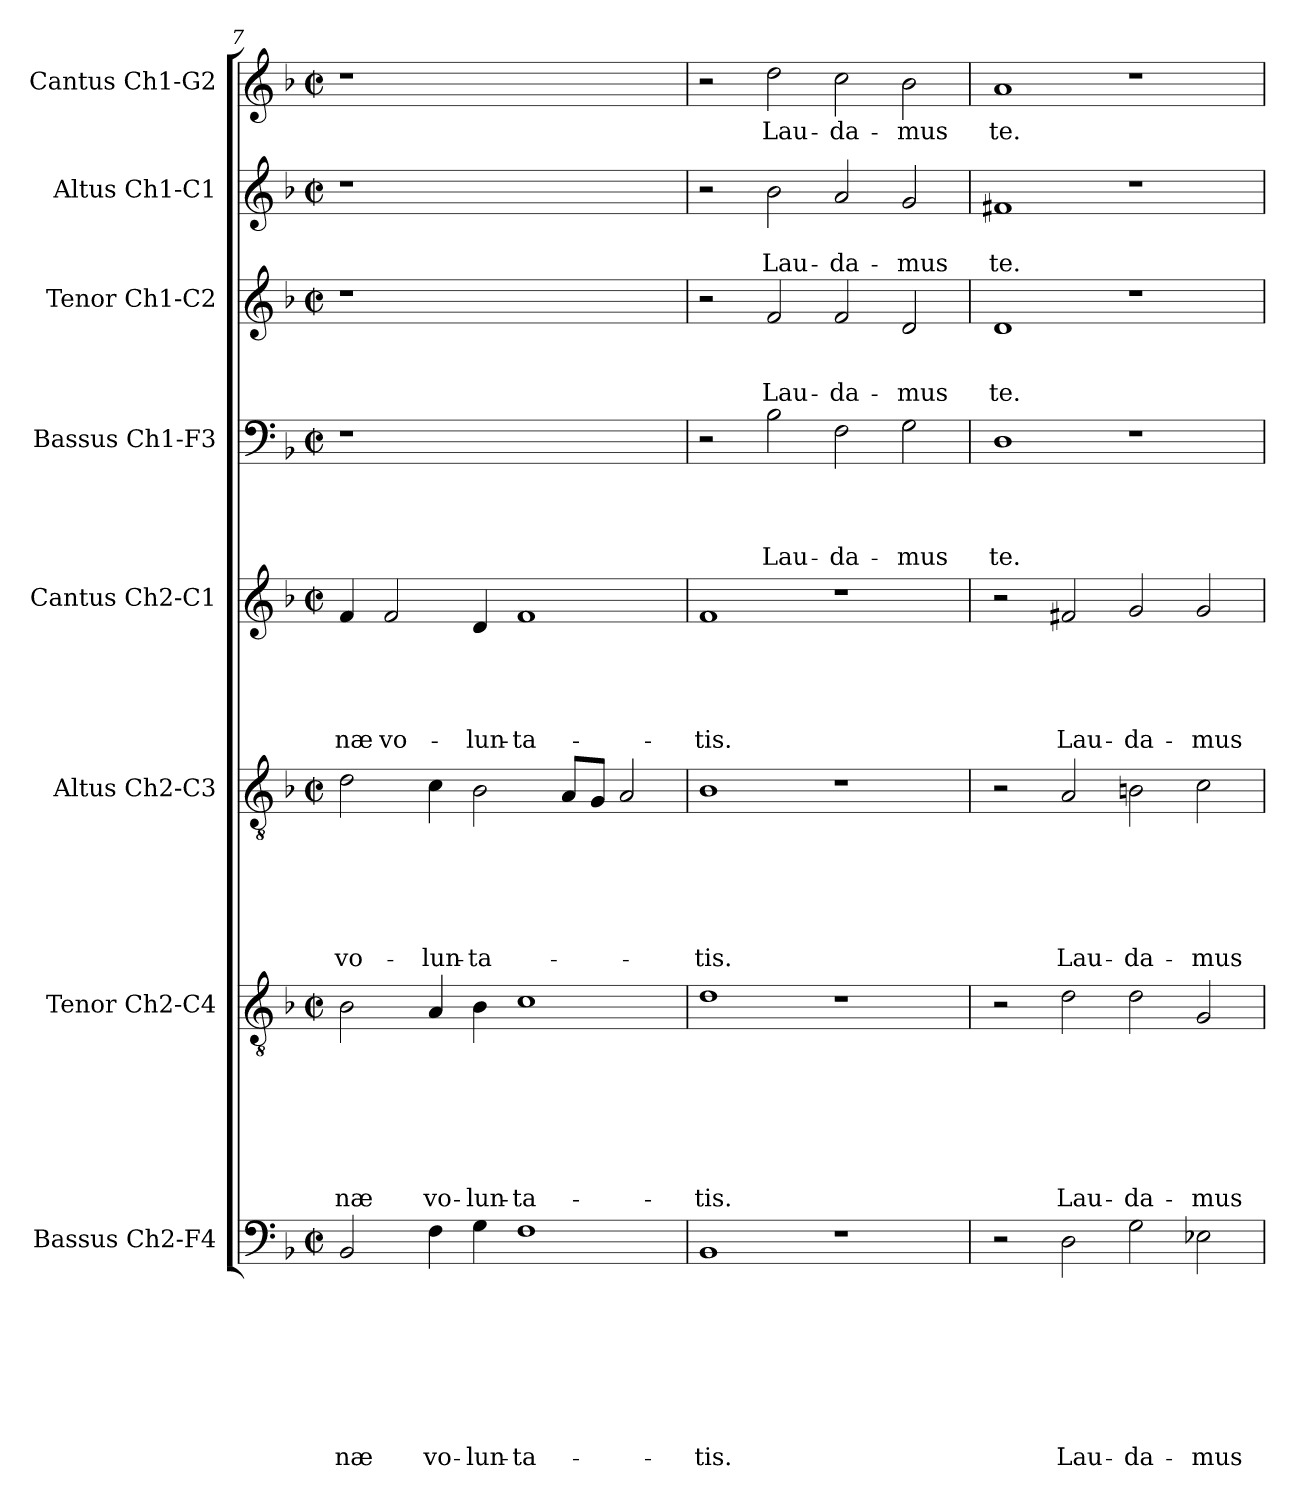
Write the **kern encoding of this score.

**kern	**text	**text	**text	**text	**text	**text	**text	**text	**kern	**text	**text	**text	**text	**text	**text	**text	**kern	**text	**text	**text	**text	**text	**text	**kern	**text	**text	**text	**text	**text	**kern	**text	**text	**text	**text	**kern	**text	**text	**text	**kern	**text	**text	**kern	**text
*part8	*part8	*part8	*part8	*part8	*part8	*part8	*part8	*part8	*part7	*part7	*part7	*part7	*part7	*part7	*part7	*part7	*part6	*part6	*part6	*part6	*part6	*part6	*part6	*part5	*part5	*part5	*part5	*part5	*part5	*part4	*part4	*part4	*part4	*part4	*part3	*part3	*part3	*part3	*part2	*part2	*part2	*part1	*part1
*staff8	*staff8	*staff8	*staff8	*staff8	*staff8	*staff8	*staff8	*staff8	*staff7	*staff7	*staff7	*staff7	*staff7	*staff7	*staff7	*staff7	*staff6	*staff6	*staff6	*staff6	*staff6	*staff6	*staff6	*staff5	*staff5	*staff5	*staff5	*staff5	*staff5	*staff4	*staff4	*staff4	*staff4	*staff4	*staff3	*staff3	*staff3	*staff3	*staff2	*staff2	*staff2	*staff1	*staff1
*I"Bassus Ch2-F4	*	*	*	*	*	*	*	*	*I"Tenor Ch2-C4	*	*	*	*	*	*	*	*I"Altus Ch2-C3	*	*	*	*	*	*	*I"Cantus Ch2-C1	*	*	*	*	*	*I"Bassus Ch1-F3	*	*	*	*	*I"Tenor Ch1-C2	*	*	*	*I"Altus Ch1-C1	*	*	*I"Cantus Ch1-G2	*
*I'B2	*	*	*	*	*	*	*	*	*I'T2	*	*	*	*	*	*	*	*I'A2	*	*	*	*	*	*	*I'C2	*	*	*	*	*	*I'B	*	*	*	*	*I'T	*	*	*	*I'A	*	*	*I'C	*
*clefF4	*	*	*	*	*	*	*	*	*clefGv2	*	*	*	*	*	*	*	*clefGv2	*	*	*	*	*	*	*clefG2	*	*	*	*	*	*clefF4	*	*	*	*	*clefG2	*	*	*	*clefG2	*	*	*clefG2	*
*k[b-]	*	*	*	*	*	*	*	*	*k[b-]	*	*	*	*	*	*	*	*k[b-]	*	*	*	*	*	*	*k[b-]	*	*	*	*	*	*k[b-]	*	*	*	*	*k[b-]	*	*	*	*k[b-]	*	*	*k[b-]	*
*F:	*	*	*	*	*	*	*	*	*F:	*	*	*	*	*	*	*	*F:	*	*	*	*	*	*	*F:	*	*	*	*	*	*F:	*	*	*	*	*F:	*	*	*	*F:	*	*	*F:	*
*M2/2	*	*	*	*	*	*	*	*	*M2/2	*	*	*	*	*	*	*	*M2/2	*	*	*	*	*	*	*M2/2	*	*	*	*	*	*M2/2	*	*	*	*	*M2/2	*	*	*	*M2/2	*	*	*M2/2	*
*met(c|)	*	*	*	*	*	*	*	*	*met(c|)	*	*	*	*	*	*	*	*met(c|)	*	*	*	*	*	*	*met(c|)	*	*	*	*	*	*met(c|)	*	*	*	*	*met(c|)	*	*	*	*met(c|)	*	*	*met(c|)	*
=7	=7	=7	=7	=7	=7	=7	=7	=7	=7	=7	=7	=7	=7	=7	=7	=7	=7	=7	=7	=7	=7	=7	=7	=7	=7	=7	=7	=7	=7	=7	=7	=7	=7	=7	=7	=7	=7	=7	=7	=7	=7	=7	=7
!	!	!	!	!	!	!	!	!LO:LY:b	!	!	!	!	!	!	!	!LO:LY:b	!	!	!	!	!	!	!LO:LY:b	!	!	!	!	!	!LO:LY:b	!	!	!	!	!	!	!	!	!	!	!	!	!	!
2BB-/	.	.	.	.	.	.	.	-næ	2B-\	.	.	.	.	.	.	-næ	2d\	.	.	.	.	.	vo-	4f/	.	.	.	.	-næ	1r	.	.	.	.	1r	.	.	.	1r	.	.	1r	.
!	!	!	!	!	!	!	!	!	!	!	!	!	!	!	!	!	!	!	!	!	!	!	!	!	!	!	!	!	!LO:LY:b	!	!	!	!	!	!	!	!	!	!	!	!	!	!
.	.	.	.	.	.	.	.	.	.	.	.	.	.	.	.	.	.	.	.	.	.	.	.	2f/	.	.	.	.	vo-	.	.	.	.	.	.	.	.	.	.	.	.	.	.
!	!	!	!	!	!	!	!	!LO:LY:b	!	!	!	!	!	!	!	!LO:LY:b	!	!	!	!	!	!	!LO:LY:b	!	!	!	!	!	!	!	!	!	!	!	!	!	!	!	!	!	!	!	!
4F\	.	.	.	.	.	.	.	vo-	4A/	.	.	.	.	.	.	vo-	4c\	.	.	.	.	.	-lun-	.	.	.	.	.	.	.	.	.	.	.	.	.	.	.	.	.	.	.	.
!	!	!	!	!	!	!	!	!LO:LY:b	!	!	!	!	!	!	!	!LO:LY:b	!	!	!	!	!	!	!LO:LY:b	!	!	!	!	!	!LO:LY:b	!	!	!	!	!	!	!	!	!	!	!	!	!	!
4G\	.	.	.	.	.	.	.	-lun-	4B-\	.	.	.	.	.	.	-lun-	2B-\	.	.	.	.	.	-ta-	4d/	.	.	.	.	-lun-	.	.	.	.	.	.	.	.	.	.	.	.	.	.
!	!	!	!	!	!	!	!	!LO:LY:b	!	!	!	!	!	!	!	!LO:LY:b	!	!	!	!	!	!	!	!	!	!	!	!	!LO:LY:b	!	!	!	!	!	!	!	!	!	!	!	!	!	!
1F	.	.	.	.	.	.	.	-ta-	1c	.	.	.	.	.	.	-ta-	.	.	.	.	.	.	.	1f	.	.	.	.	-ta-	1ryy	.	.	.	.	1ryy	.	.	.	1ryy	.	.	1ryy	.
.	.	.	.	.	.	.	.	.	.	.	.	.	.	.	.	.	8A/L	.	.	.	.	.	.	.	.	.	.	.	.	.	.	.	.	.	.	.	.	.	.	.	.	.	.
.	.	.	.	.	.	.	.	.	.	.	.	.	.	.	.	.	8G/J	.	.	.	.	.	.	.	.	.	.	.	.	.	.	.	.	.	.	.	.	.	.	.	.	.	.
.	.	.	.	.	.	.	.	.	.	.	.	.	.	.	.	.	2A/	.	.	.	.	.	.	.	.	.	.	.	.	.	.	.	.	.	.	.	.	.	.	.	.	.	.
=8	=8	=8	=8	=8	=8	=8	=8	=8	=8	=8	=8	=8	=8	=8	=8	=8	=8	=8	=8	=8	=8	=8	=8	=8	=8	=8	=8	=8	=8	=8	=8	=8	=8	=8	=8	=8	=8	=8	=8	=8	=8	=8	=8
!	!	!	!	!	!	!	!	!LO:LY:b	!	!	!	!	!	!	!	!LO:LY:b	!	!	!	!	!	!	!LO:LY:b	!	!	!	!	!	!LO:LY:b	!	!	!	!	!	!	!	!	!	!	!	!	!	!
1BB-	.	.	.	.	.	.	.	-tis.	1d	.	.	.	.	.	.	-tis.	1B-	.	.	.	.	.	-tis.	1f	.	.	.	.	-tis.	2r	.	.	.	.	2r	.	.	.	2r	.	.	2r	.
!	!	!	!	!	!	!	!	!	!	!	!	!	!	!	!	!	!	!	!	!	!	!	!	!	!	!	!	!	!	!	!	!	!	!LO:LY:b	!	!	!	!LO:LY:b	!	!	!LO:LY:b	!	!LO:LY:b
.	.	.	.	.	.	.	.	.	.	.	.	.	.	.	.	.	.	.	.	.	.	.	.	.	.	.	.	.	.	2B-\	.	.	.	Lau-	2f/	.	.	Lau-	2b-\	.	Lau-	2dd\	Lau-
!	!	!	!	!	!	!	!	!	!	!	!	!	!	!	!	!	!	!	!	!	!	!	!	!	!	!	!	!	!	!	!	!	!	!LO:LY:b	!	!	!	!LO:LY:b	!	!	!LO:LY:b	!	!LO:LY:b
1r	.	.	.	.	.	.	.	.	1r	.	.	.	.	.	.	.	1r	.	.	.	.	.	.	1r	.	.	.	.	.	2F\	.	.	.	-da-	2f/	.	.	-da-	2a/	.	-da-	2cc\	-da-
!	!	!	!	!	!	!	!	!	!	!	!	!	!	!	!	!	!	!	!	!	!	!	!	!	!	!	!	!	!	!	!	!	!	!LO:LY:b	!	!	!	!LO:LY:b	!	!	!LO:LY:b	!	!LO:LY:b
.	.	.	.	.	.	.	.	.	.	.	.	.	.	.	.	.	.	.	.	.	.	.	.	.	.	.	.	.	.	2G\	.	.	.	-mus	2d/	.	.	-mus	2g/	.	-mus	2b-\	-mus
=9	=9	=9	=9	=9	=9	=9	=9	=9	=9	=9	=9	=9	=9	=9	=9	=9	=9	=9	=9	=9	=9	=9	=9	=9	=9	=9	=9	=9	=9	=9	=9	=9	=9	=9	=9	=9	=9	=9	=9	=9	=9	=9	=9
!	!	!	!	!	!	!	!	!	!	!	!	!	!	!	!	!	!	!	!	!	!	!	!	!	!	!	!	!	!	!	!	!	!	!LO:LY:b	!	!	!	!LO:LY:b	!	!	!LO:LY:b	!	!LO:LY:b
2r	.	.	.	.	.	.	.	.	2r	.	.	.	.	.	.	.	2r	.	.	.	.	.	.	2r	.	.	.	.	.	1D	.	.	.	te.	1d	.	.	te.	1f#X	.	te.	1a	te.
!	!	!	!	!	!	!	!	!LO:LY:b	!	!	!	!	!	!	!	!LO:LY:b	!	!	!	!	!	!	!LO:LY:b	!	!	!	!	!	!LO:LY:b	!	!	!	!	!	!	!	!	!	!	!	!	!	!
2D\	.	.	.	.	.	.	.	Lau-	2d\	.	.	.	.	.	.	Lau-	2A/	.	.	.	.	.	Lau-	2f#X/	.	.	.	.	Lau-	.	.	.	.	.	.	.	.	.	.	.	.	.	.
!	!	!	!	!	!	!	!	!LO:LY:b	!	!	!	!	!	!	!	!LO:LY:b	!	!	!	!	!	!	!LO:LY:b	!	!	!	!	!	!LO:LY:b	!	!	!	!	!	!	!	!	!	!	!	!	!	!
2G\	.	.	.	.	.	.	.	-da-	2d\	.	.	.	.	.	.	-da-	2Bn\	.	.	.	.	.	-da-	2g/	.	.	.	.	-da-	1r	.	.	.	.	1r	.	.	.	1r	.	.	1r	.
!	!	!	!	!	!	!	!	!LO:LY:b	!	!	!	!	!	!	!	!LO:LY:b	!	!	!	!	!	!	!LO:LY:b	!	!	!	!	!	!LO:LY:b	!	!	!	!	!	!	!	!	!	!	!	!	!	!
2E-X\	.	.	.	.	.	.	.	-mus	2G/	.	.	.	.	.	.	-mus	2c\	.	.	.	.	.	-mus	2g/	.	.	.	.	-mus	.	.	.	.	.	.	.	.	.	.	.	.	.	.
=	=	=	=	=	=	=	=	=	=	=	=	=	=	=	=	=	=	=	=	=	=	=	=	=	=	=	=	=	=	=	=	=	=	=	=	=	=	=	=	=	=	=	=
*-	*-	*-	*-	*-	*-	*-	*-	*-	*-	*-	*-	*-	*-	*-	*-	*-	*-	*-	*-	*-	*-	*-	*-	*-	*-	*-	*-	*-	*-	*-	*-	*-	*-	*-	*-	*-	*-	*-	*-	*-	*-	*-	*-
